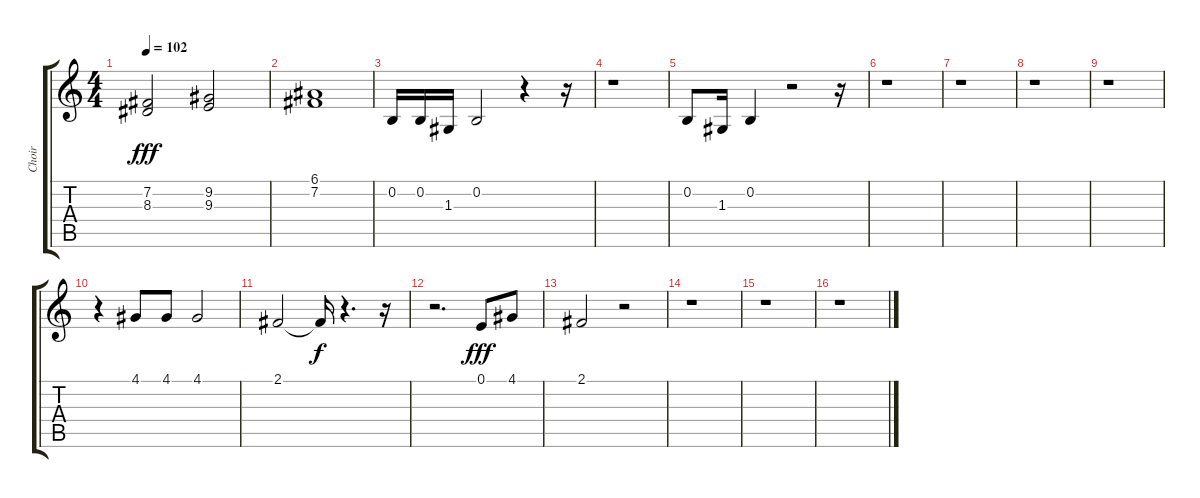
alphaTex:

\track ("Choir" "Choir") {instrument choiraahs}
\staff {score tabs}
\tuning (E4 B3 G3 D3 A2 E2) {hide}
\ts (4 4)
\tempo 102
\clef g2
\ks c
(7.2 8.3).2{dy fff} (9.2 9.3).2 |
(6.1 7.2).1 |
0.2.16{volume 13} 0.2.16 1.3.16 0.2.2 r.4 r.16 |
r.1 |
0.2.8 1.3.16 0.2.4 r.2 r.16 |
r.1 |
r.1 |
r.1 |
r.1 |
r.4 4.1.8{volume 9 balance 0} 4.1.8 4.1.2 |
2.1.2 2.1{t}.16{dy f} r.4{d} r.16 |
r.2{d} 0.1.8{dy fff} 4.1.8 |
2.1.2 r.2 |
r.1 |
r.1 |
r.1
